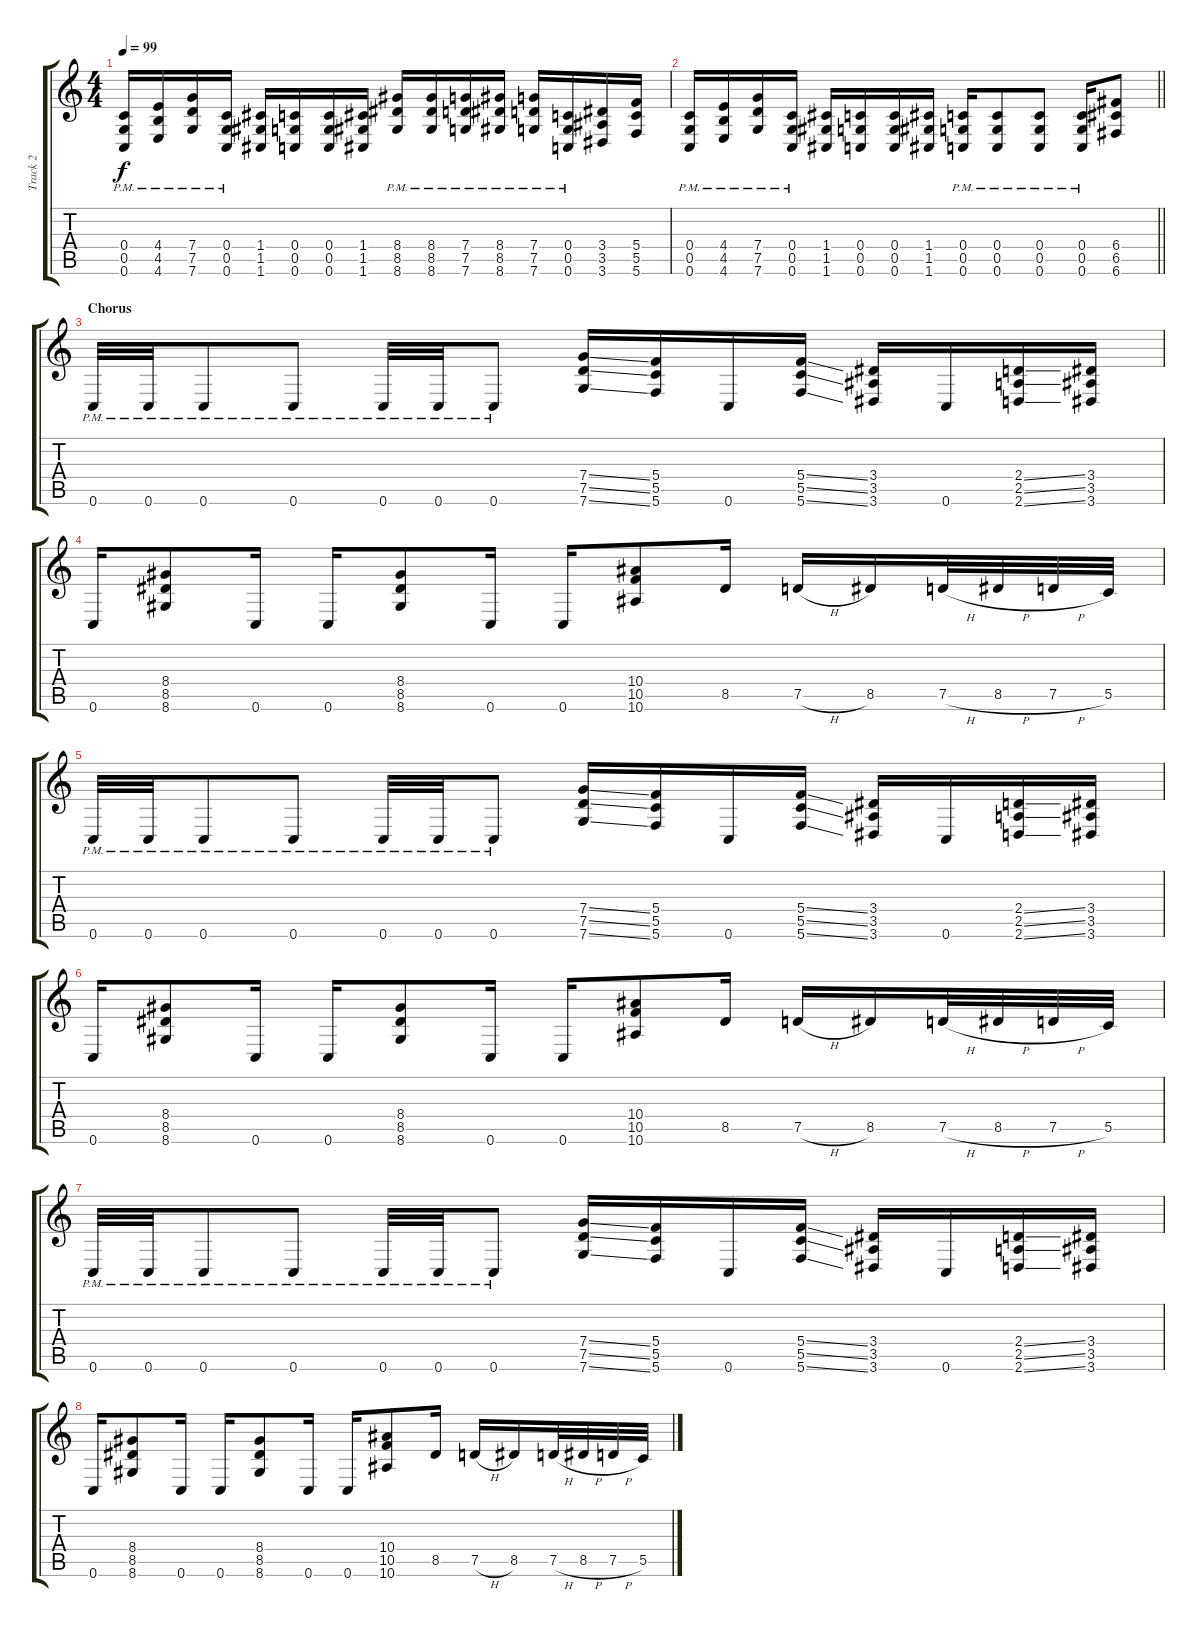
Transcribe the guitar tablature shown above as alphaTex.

\track ("Track 2" "Track 2") {instrument distortionguitar}
\staff {score tabs}
\tuning (D4 A3 F3 C3 G2 C2) {hide}
\ts (4 4)
\tempo 99
\clef g2
\ks c
(0.4{pm} 0.5{pm} 0.6{pm}).16{dy f} (4.4{pm} 4.5{pm} 4.6{pm}).16 (7.4{pm} 7.5{pm} 7.6{pm}).16 (0.4{pm} 0.5{pm} 0.6{pm}).16 (1.4 1.5 1.6).16 (0.4 0.5 0.6).16 (0.4 0.5 0.6).16 (1.4 1.5 1.6).16 (8.4{pm} 8.5{pm} 8.6{pm}).16 (8.4{pm} 8.5{pm} 8.6{pm}).16 (7.4{pm} 7.5{pm} 7.6{pm}).16 (8.4{pm} 8.5{pm} 8.6{pm}).16 (7.4{pm} 7.5{pm} 7.6{pm}).16 (0.4{pm} 0.5{pm} 0.6{pm}).16 (3.4 3.5 3.6).16 (5.4 5.5 5.6).16 |
\barLineRight lightlight
(0.4{pm} 0.5{pm} 0.6{pm}).16 (4.4{pm} 4.5{pm} 4.6{pm}).16 (7.4{pm} 7.5{pm} 7.6{pm}).16 (0.4{pm} 0.5{pm} 0.6{pm}).16 (1.4 1.5 1.6).16 (0.4 0.5 0.6).16 (0.4 0.5 0.6).16 (1.4 1.5 1.6).16 (0.4{pm} 0.5{pm} 0.6{pm}).16 (0.4{pm} 0.5{pm} 0.6{pm}).8 (0.4{pm} 0.5{pm} 0.6{pm}).8 (0.4{pm} 0.5{pm} 0.6{pm}).16 (6.4 6.5 6.6).8 |
\section ("" "Chorus")
0.6{pm}.32 0.6{pm}.32 0.6{pm}.8 0.6{pm}.8 0.6{pm}.32 0.6{pm}.32 0.6{pm}.8 (7.4{ss} 7.5{ss} 7.6{ss}).16 (5.4 5.5 5.6).16 0.6.16 (5.4{ss} 5.5{ss} 5.6{ss}).16 (3.4 3.5 3.6).16 0.6.16 (2.4{ss} 2.5{ss} 2.6{ss}).16 (3.4 3.5 3.6).16 |
0.6.16 (8.4 8.5 8.6).8 0.6.16 0.6.16 (8.4 8.5 8.6).8 0.6.16 0.6.16 (10.4 10.5 10.6).8 8.5.16 7.5{h}.16 8.5.16 7.5{h}.32 8.5{h}.32 7.5{h}.32 5.5.32 |
0.6{pm}.32 0.6{pm}.32 0.6{pm}.8 0.6{pm}.8 0.6{pm}.32 0.6{pm}.32 0.6{pm}.8 (7.4{ss} 7.5{ss} 7.6{ss}).16 (5.4 5.5 5.6).16 0.6.16 (5.4{ss} 5.5{ss} 5.6{ss}).16 (3.4 3.5 3.6).16 0.6.16 (2.4{ss} 2.5{ss} 2.6{ss}).16 (3.4 3.5 3.6).16 |
0.6.16 (8.4 8.5 8.6).8 0.6.16 0.6.16 (8.4 8.5 8.6).8 0.6.16 0.6.16 (10.4 10.5 10.6).8 8.5.16 7.5{h}.16 8.5.16 7.5{h}.32 8.5{h}.32 7.5{h}.32 5.5.32 |
0.6{pm}.32 0.6{pm}.32 0.6{pm}.8 0.6{pm}.8 0.6{pm}.32 0.6{pm}.32 0.6{pm}.8 (7.4{ss} 7.5{ss} 7.6{ss}).16 (5.4 5.5 5.6).16 0.6.16 (5.4{ss} 5.5{ss} 5.6{ss}).16 (3.4 3.5 3.6).16 0.6.16 (2.4{ss} 2.5{ss} 2.6{ss}).16 (3.4 3.5 3.6).16 |
0.6.16 (8.4 8.5 8.6).8 0.6.16 0.6.16 (8.4 8.5 8.6).8 0.6.16 0.6.16 (10.4 10.5 10.6).8 8.5.16 7.5{h}.16 8.5.16 7.5{h}.32 8.5{h}.32 7.5{h}.32 5.5.32
